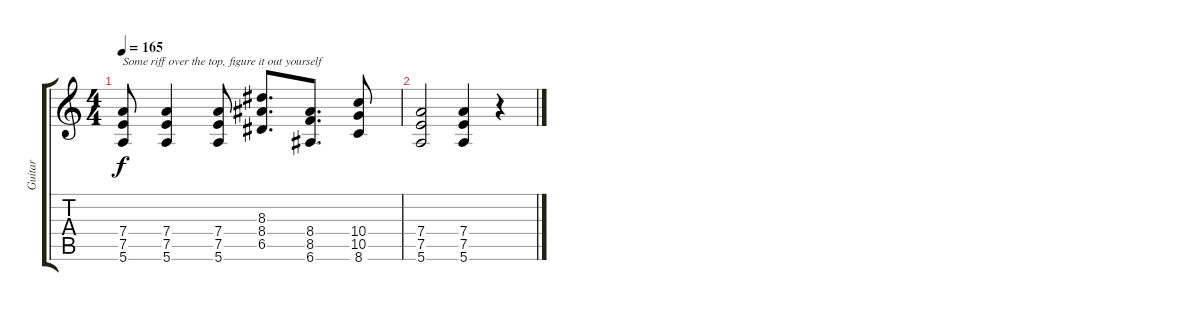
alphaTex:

\track ("Guitar" "Guitar") {instrument overdrivenguitar}
\staff {score tabs}
\tuning (E4 B3 G3 D3 A2 E2) {hide}
\ts (4 4)
\tempo 165
\clef g2
\ks c
(7.4 7.5 5.6).8{txt "Some riff over the top, figure it out yourself" dy f} (7.4 7.5 5.6).4 (7.4 7.5 5.6).8 (8.3 8.4 6.5).8{d} (8.4 8.5 6.6).8{d} (10.4 10.5 8.6).8 |
(7.4 7.5 5.6).2 (7.4 7.5 5.6).4 r.4
